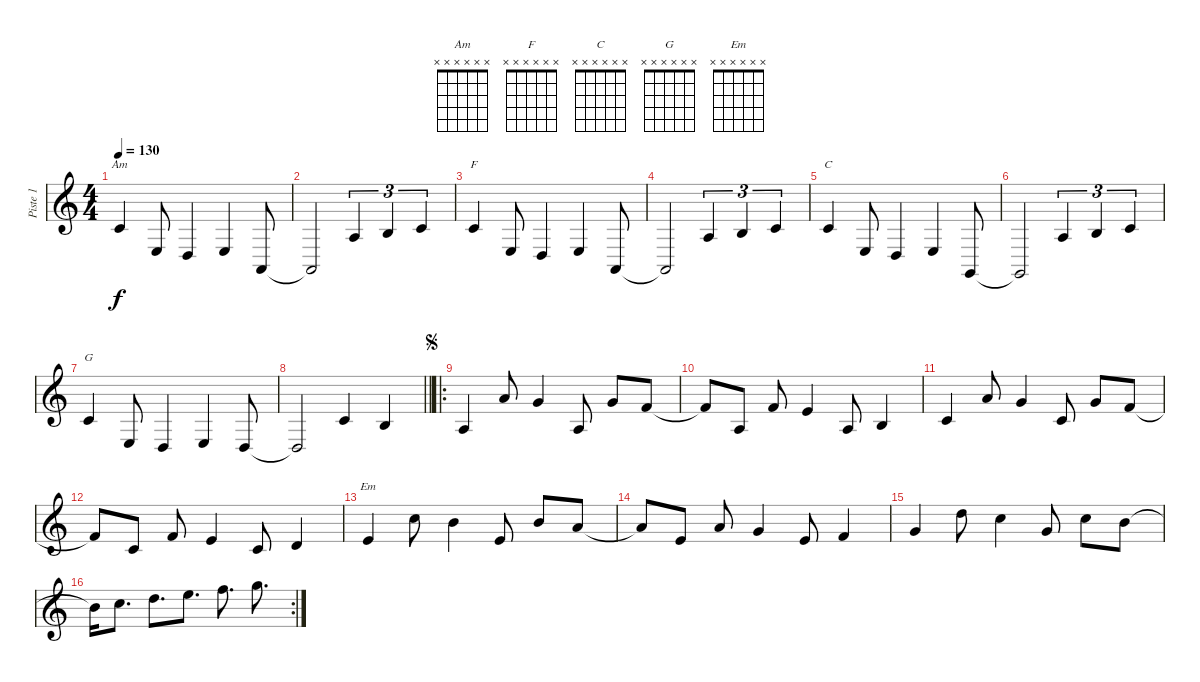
\track ("Piste 1" "Piste 1") {instrument drawbarorgan}
\staff {score}
\tuning (E4 B3 G3 D3 A2 E2) {hide}
\chord ("Am" x x x x x x)
\chord ("F" x x x x x x)
\chord ("C" x x x x x x)
\chord ("G" x x x x x x)
\chord ("Em" x x x x x x)
\ts (4 4)
\tempo 130
\clef g2
\ks c
1.2.4{ch "Am" dy f} 2.4.8 0.4.4 2.4.4 0.5.8 |
0.5{t}.2 2.3.4{tu (3 2)} 0.2.4{tu (3 2)} 5.3.4{tu (3 2)} |
1.2.4{ch "F"} 2.4.8 0.4.4 2.4.4 0.5.8 |
0.5{t}.2 2.3.4{tu (3 2)} 0.2.4{tu (3 2)} 5.3.4{tu (3 2)} |
1.2.4{ch "C"} 2.4.8 0.4.4 2.4.4 3.6.8 |
3.6{t}.2 2.3.4{tu (3 2)} 0.2.4{tu (3 2)} 5.3.4{tu (3 2)} |
1.2.4{ch "G"} 2.4.8 0.4.4 2.4.4 0.4.8 |
\barLineRight lightlight
0.4{t}.2 1.2.4 0.2.4 |
\ro
\jump segno
2.3.4 5.1.8 3.1.4 2.3.8 3.1.8 1.1.8 |
1.1{t}.8 2.3.8 1.1.8 0.1.4 2.3.8 0.2.4 |
1.2.4 5.1.8 3.1.4 1.2.8 3.1.8 1.1.8 |
1.1{t}.8 1.2.8 1.1.8 0.1.4 1.2.8 3.2.4 |
0.1.4{ch "Em"} 8.1.8 7.1.4 0.1.8 7.1.8 5.1.8 |
5.1{t}.8 0.1.8 5.1.8 3.1.4 0.1.8 1.1.4 |
3.1.4 10.1.8 8.1.4 3.1.8 8.1.8 7.1.8 |
\rc 2
7.1{t}.16 8.1.8{d} 10.1.8{d} 12.1.8{d} 13.1.8{d} 15.1.8{d}
